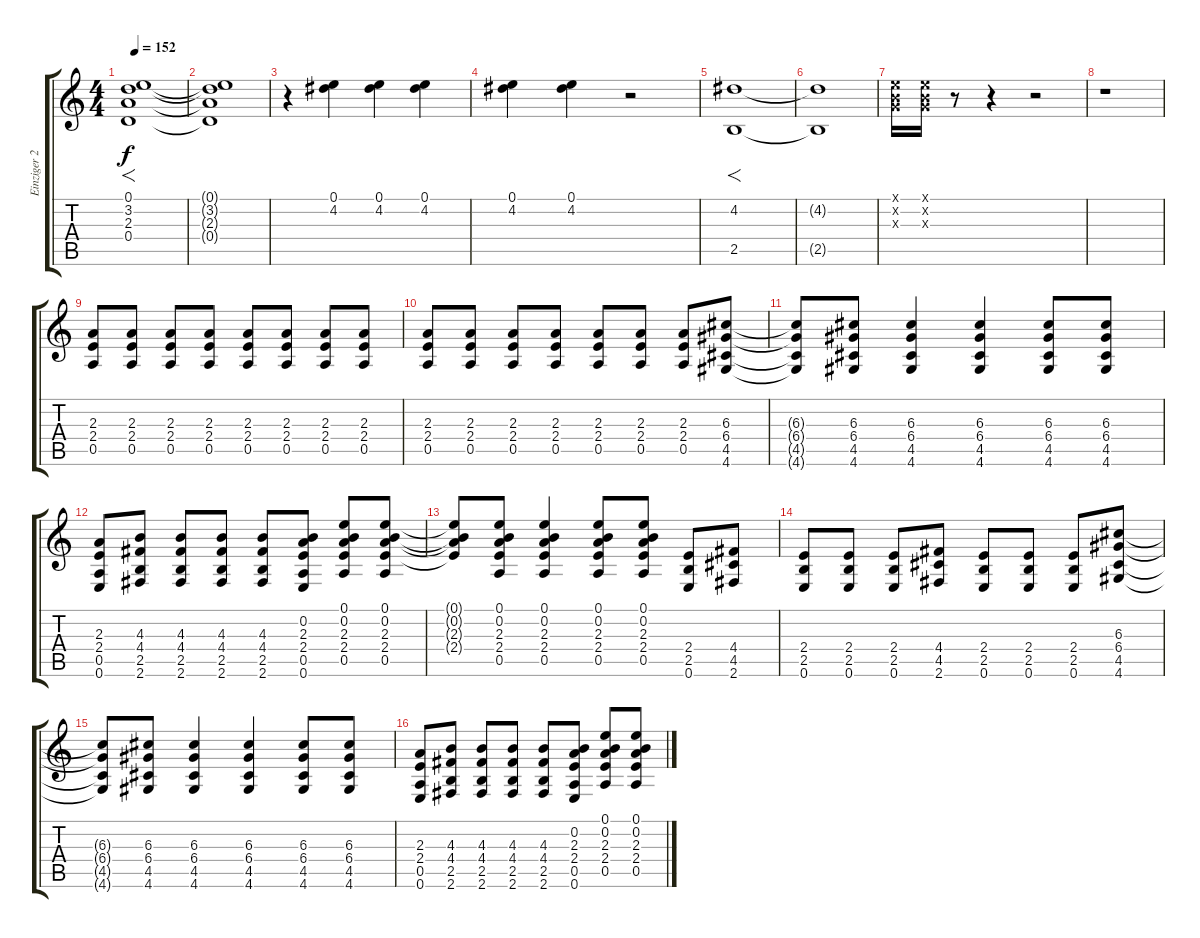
\track ("Einziger 2" "Einziger 2") {instrument distortionguitar}
\staff {score tabs}
\tuning (E4 B3 G3 D3 A2 E2) {hide}
\ts (4 4)
\tempo 152
\clef g2
\ks c
(0.1 3.2 2.3 0.4).1{f dy f instrument electricguitarjazz} |
(0.1{t} 3.2{t} 2.3{t} 0.4{t}).1 |
r.4 (0.1 4.2).4{volume 14} (0.1 4.2).4 (0.1 4.2).4 |
(0.1 4.2).4 (0.1 4.2).4 r.2 |
(4.2 2.5).1{f volume 14 instrument electricguitarjazz} |
(4.2{t} 2.5{t}).1 |
(0.1{x} 0.2{x} 0.3{x}).16{instrument distortionguitar} (0.1{x} 0.2{x} 0.3{x}).16 r.8 r.4 r.2 |
r.1 |
(2.3 2.4 0.5).8 (2.3 2.4 0.5).8 (2.3 2.4 0.5).8 (2.3 2.4 0.5).8 (2.3 2.4 0.5).8 (2.3 2.4 0.5).8 (2.3 2.4 0.5).8 (2.3 2.4 0.5).8 |
(2.3 2.4 0.5).8 (2.3 2.4 0.5).8 (2.3 2.4 0.5).8 (2.3 2.4 0.5).8 (2.3 2.4 0.5).8 (2.3 2.4 0.5).8 (2.3 2.4 0.5).8 (6.3 6.4 4.5 4.6).8 |
(6.3{t} 6.4{t} 4.5{t} 4.6{t}).8 (6.3 6.4 4.5 4.6).8{instrument distortionguitar} (6.3 6.4 4.5 4.6).4 (6.3 6.4 4.5 4.6).4 (6.3 6.4 4.5 4.6).8 (6.3 6.4 4.5 4.6).8 |
(2.3 2.4 0.5 0.6).8 (4.3 4.4 2.5 2.6).8 (4.3 4.4 2.5 2.6).8 (4.3 4.4 2.5 2.6).8 (4.3 4.4 2.5 2.6).8 (0.2 2.3 2.4 0.5 0.6).8 (0.1 0.2 2.3 2.4 0.5).8 (0.1 0.2 2.3 2.4 0.5).8 |
(0.1{t} 0.2{t} 2.3{t} 2.4{t}).8 (0.1 0.2 2.3 2.4 0.5).8 (0.1 0.2 2.3 2.4 0.5).4 (0.1 0.2 2.3 2.4 0.5).8 (0.1 0.2 2.3 2.4 0.5).8 (2.4 2.5 0.6).8 (4.4 4.5 2.6).8 |
(2.4 2.5 0.6).8 (2.4 2.5 0.6).8 (2.4 2.5 0.6).8 (4.4 4.5 2.6).8 (2.4 2.5 0.6).8 (2.4 2.5 0.6).8 (2.4 2.5 0.6).8 (6.3 6.4 4.5 4.6).8 |
(6.3{t} 6.4{t} 4.5{t} 4.6{t}).8 (6.3 6.4 4.5 4.6).8{instrument distortionguitar} (6.3 6.4 4.5 4.6).4 (6.3 6.4 4.5 4.6).4 (6.3 6.4 4.5 4.6).8 (6.3 6.4 4.5 4.6).8 |
(2.3 2.4 0.5 0.6).8 (4.3 4.4 2.5 2.6).8 (4.3 4.4 2.5 2.6).8 (4.3 4.4 2.5 2.6).8 (4.3 4.4 2.5 2.6).8 (0.2 2.3 2.4 0.5 0.6).8 (0.1 0.2 2.3 2.4 0.5).8 (0.1 0.2 2.3 2.4 0.5).8
